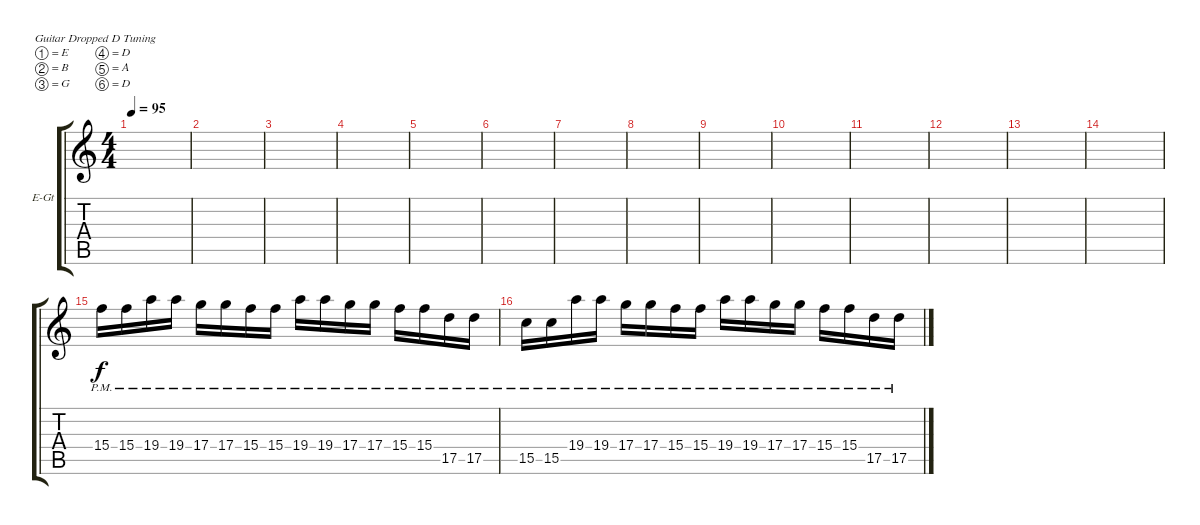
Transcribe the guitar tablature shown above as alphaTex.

\bracketExtendMode groupsimilarinstruments
\firstSystemTrackNameOrientation horizontal
\otherSystemsTrackNameOrientation horizontal
\track ("Aditional Guitar" "E-Gt") {instrument distortionguitar}
\staff {score tabs}
\tuning (E4 B3 G3 D3 A2 D2)
\ts (4 4)
\tempo 95
\clef g2
\scale
0.333333
\ks c
|
\scale
0.333333 |
\scale
0.333333 |
\scale
0.333333 |
\scale
0.333333 |
\scale
0.333333 |
\scale
0.333333 |
\scale
0.333333 |
\scale
0.333333 |
\scale
0.333333 |
\scale
0.333333 |
\scale
0.333333 |
\scale
0.333333 |
\scale
0.333333 |
\scale
0.333333 15.4{pm}.16 15.4{pm}.16 19.4{pm}.16 19.4{pm}.16 17.4{pm}.16 17.4{pm}.16 15.4{pm}.16 15.4{pm}.16 19.4{pm}.16 19.4{pm}.16 17.4{pm}.16 17.4{pm}.16 15.4{pm}.16 15.4{pm}.16 17.5{pm}.16 17.5{pm}.16 |
\scale
0.333333 15.5{pm}.16 15.5{pm}.16 19.4{pm}.16 19.4{pm}.16 17.4{pm}.16 17.4{pm}.16 15.4{pm}.16 15.4{pm}.16 19.4{pm}.16 19.4{pm}.16 17.4{pm}.16 17.4{pm}.16 15.4{pm}.16 15.4{pm}.16 17.5{pm}.16 17.5{pm}.16
